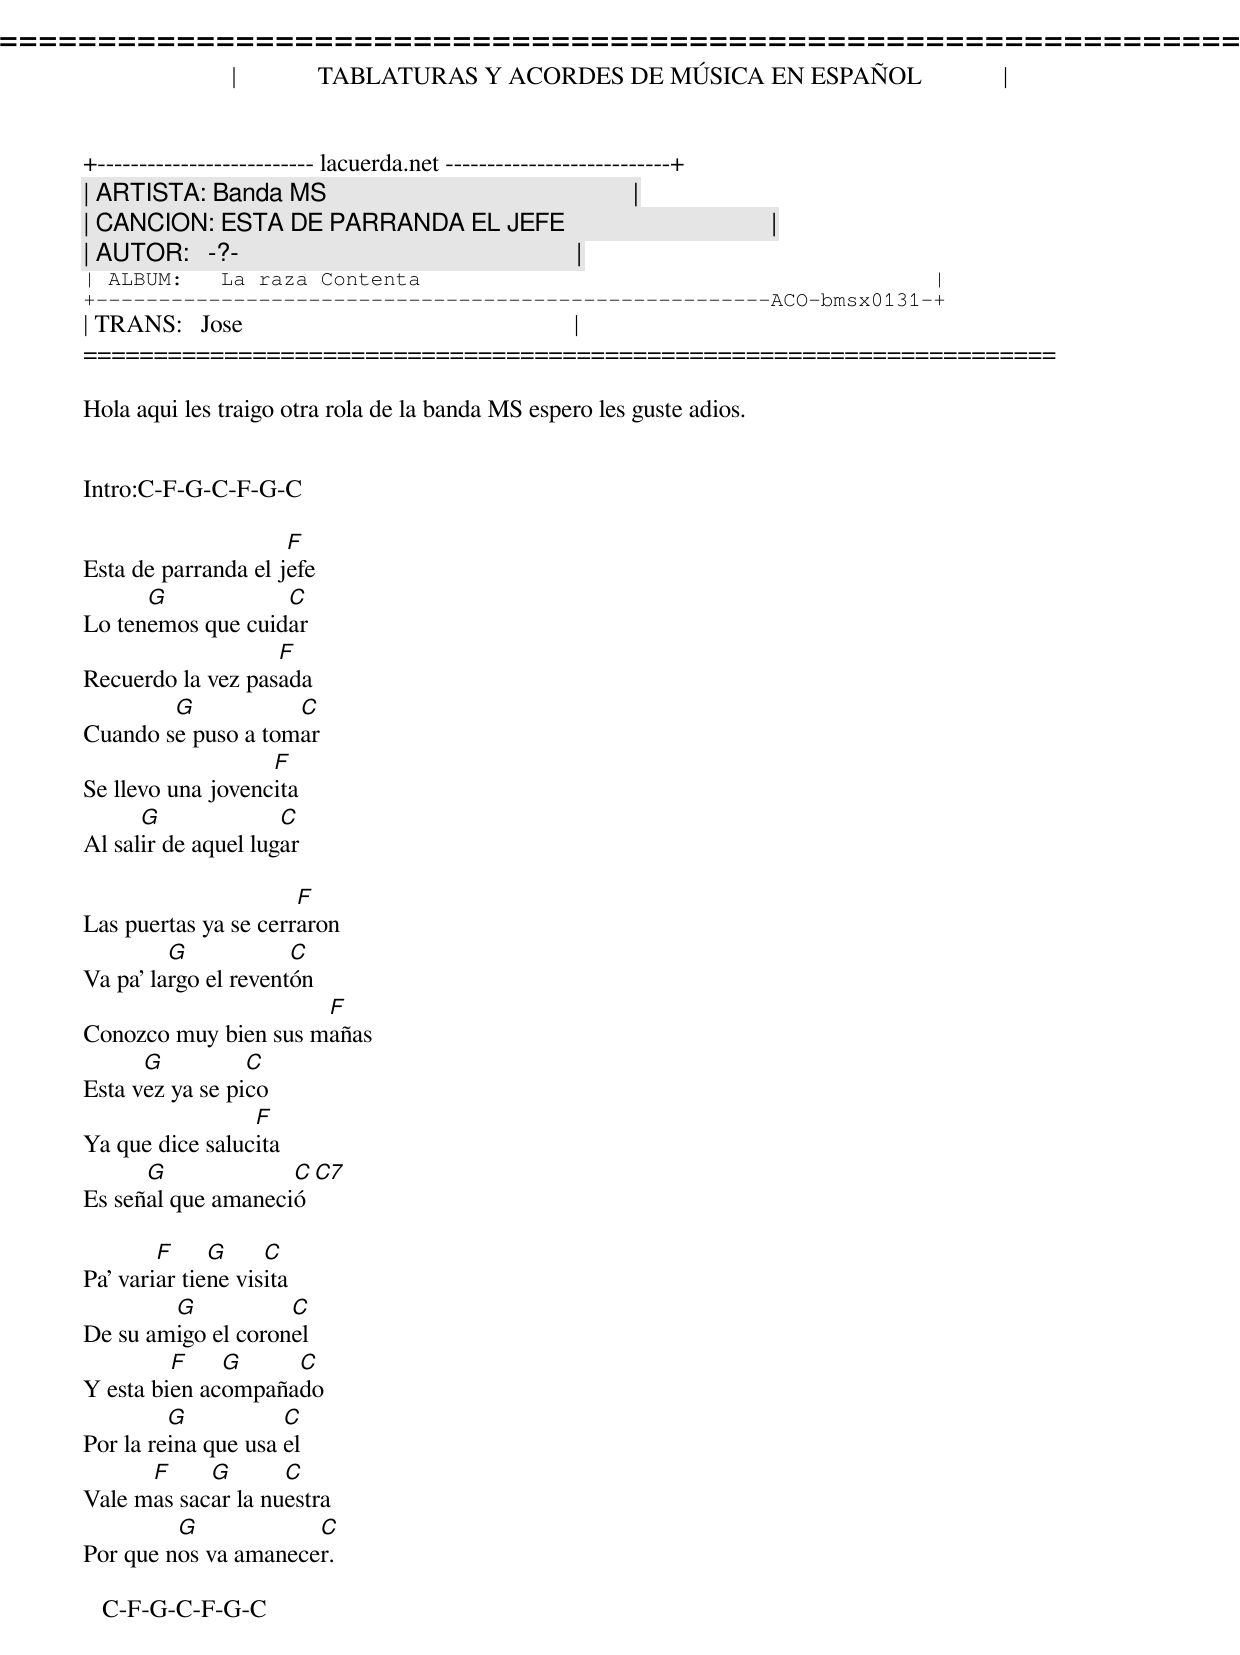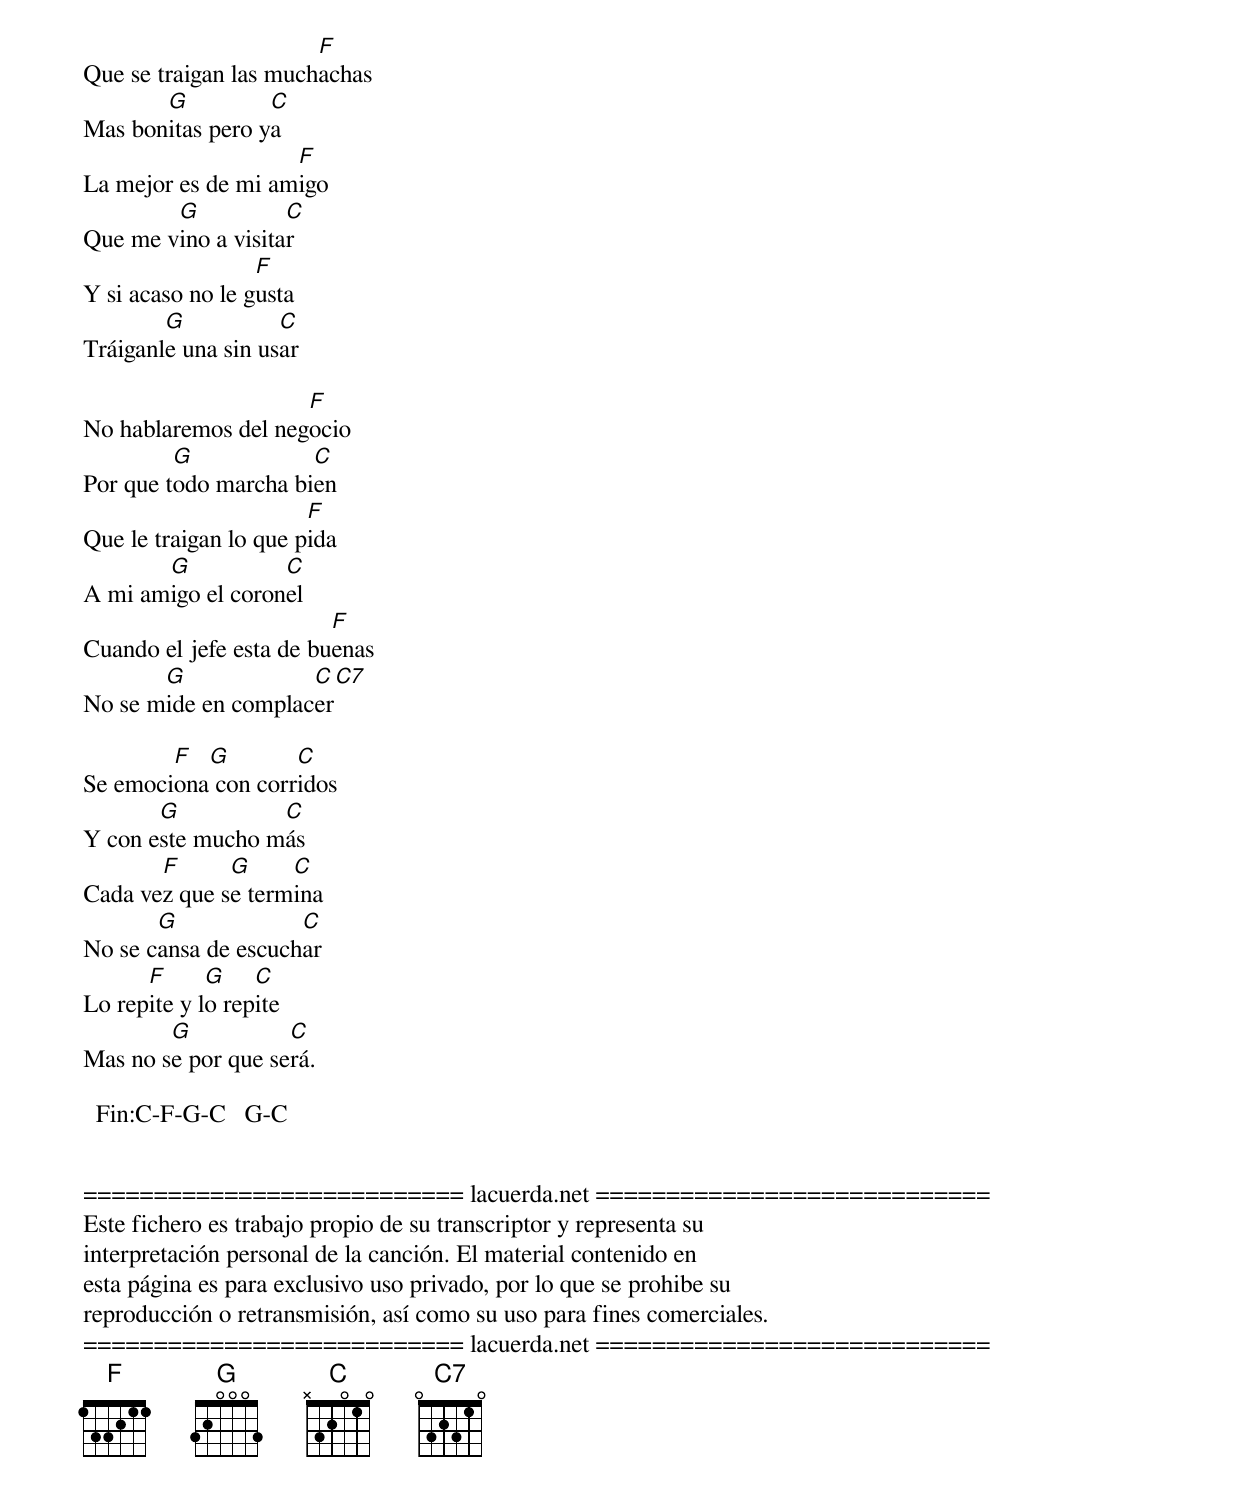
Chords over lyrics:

=====================================================================
|             TABLATURAS Y ACORDES DE MÚSICA EN ESPAÑOL             |
+-------------------------- lacuerda.net ---------------------------+
| ARTISTA: Banda MS                                                 |
| CANCION: ESTA DE PARRANDA EL JEFE                                 |
| AUTOR:   -?-                                                      |
| ALBUM:   La raza Contenta                                         |
+------------------------------------------------------ACO-bmsx0131-+
| TRANS:   Jose                                                     |
=====================================================================

Hola aqui les traigo otra rola de la banda MS espero les guste adios.


Intro:C-F-G-C-F-G-C

                     F
Esta de parranda el jefe
      G            C
Lo tenemos que cuidar
                   F
Recuerdo la vez pasada
        G           C
Cuando se puso a tomar
                   F
Se llevo una jovencita
      G              C
Al salir de aquel lugar

                      F
Las puertas ya se cerraron
         G            C
Va pa' largo el reventón
                      F
Conozco muy bien sus mañas
      G          C
Esta vez ya se pico
                 F
Ya que dice salucita
      G             C   C7
Es señal que amaneció

        F     G     C
Pa' variar tiene visita
        G           C
De su amigo el coronel
         F    G     C
Y esta bien acompañado
         G           C
Por la reina que usa el
      F     G       C
Vale mas sacar la nuestra
         G            C
Por que nos va amanecer.

   C-F-G-C-F-G-C

                       F
Que se traigan las muchachas
       G          C
Mas bonitas pero ya
                    F
La mejor es de mi amigo
        G           C
Que me vino a visitar
                  F
Y si acaso no le gusta
        G           C
Tráiganle una sin usar

                     F
No hablaremos del negocio
         G            C
Por que todo marcha bien
                       F
Que le traigan lo que pida
       G           C
A mi amigo el coronel
                         F
Cuando el jefe esta de buenas
       G             C   C7
No se mide en complacer

        F  G        C
Se emociona con corridos
       G          C
Y con este mucho más
       F      G     C
Cada vez que se termina
       G             C
No se cansa de escuchar
      F      G    C
Lo repite y lo repite
        G           C
Mas no se por que será.

  Fin:C-F-G-C   G-C


=========================== lacuerda.net ============================
Este fichero es trabajo propio de su transcriptor y representa su
interpretación personal de la canción. El material contenido en
esta página es para exclusivo uso privado, por lo que se prohibe su
reproducción o retransmisión, así como su uso para fines comerciales.
=========================== lacuerda.net ============================
